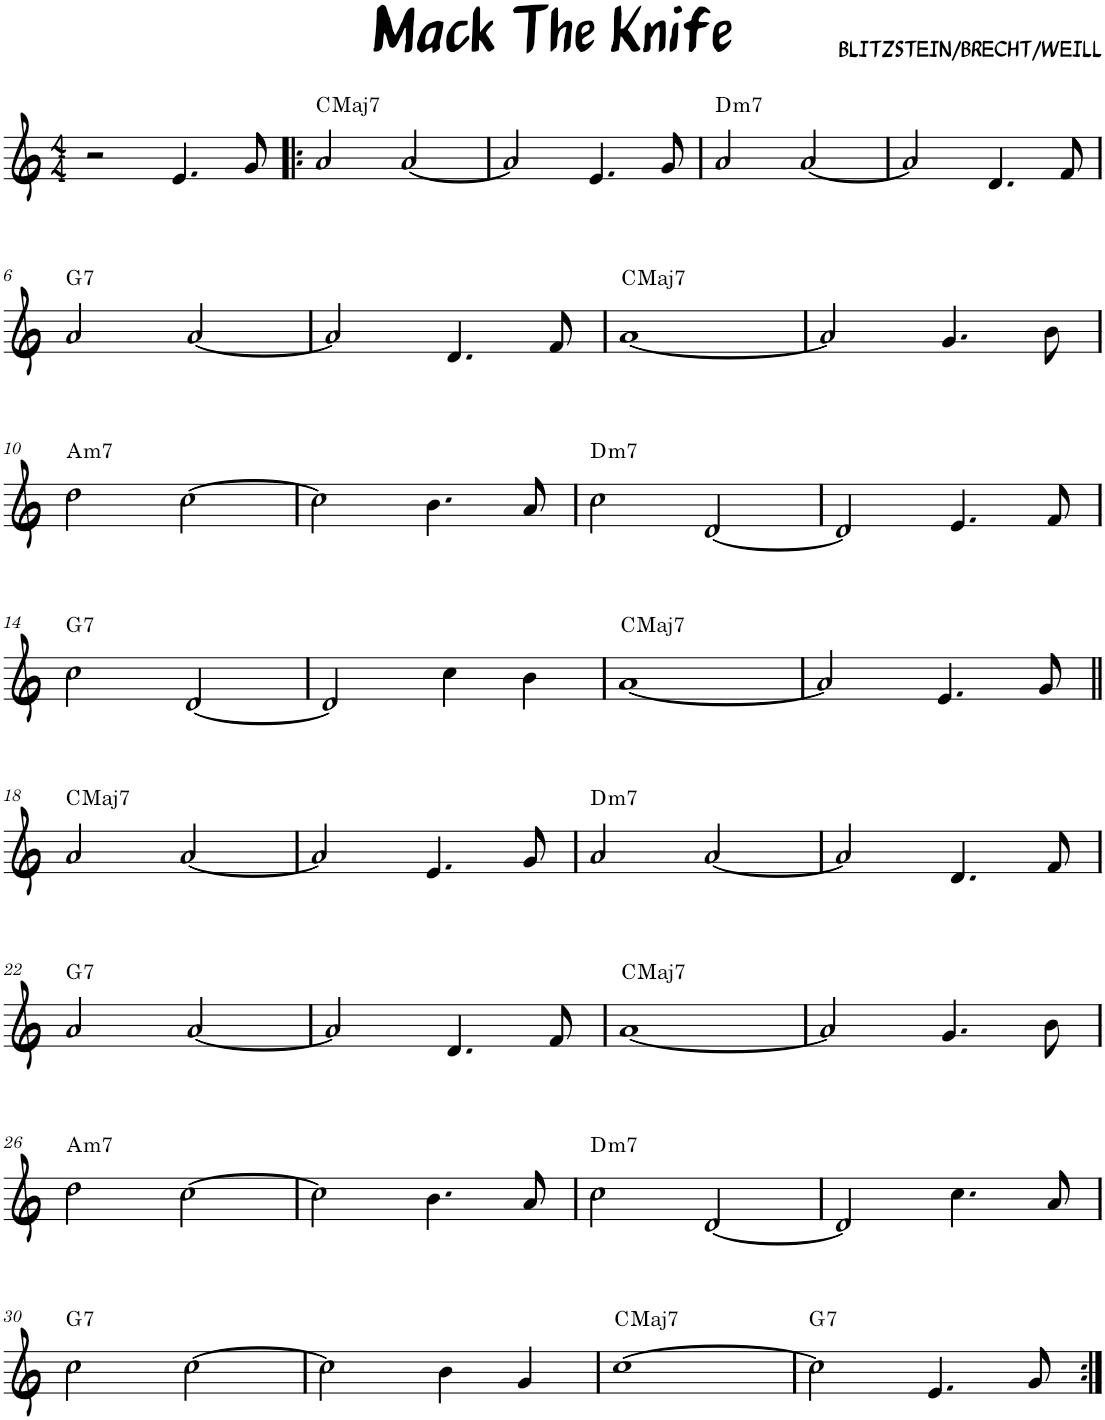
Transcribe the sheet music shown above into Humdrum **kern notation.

**kern	**harte
*part1	*part1
*staff1	*
*I"Soprano Guitar	*
*I'S. Guit.	*
*clefG2	*
*k[]	*
*M4/4	*
=1	=1
2r	.
!	!LO:H:kt=N.C.
4.e/	N
8g/	.
=2!|:	=2!|:
!	!LO:H:kt=Maj7
2a/	C:maj7
!	!LO:H:kt=N.C.
[2a/	N
=3	=3
2a/]	.
!	!LO:H:kt=N.C.
4.e/	N
8g/	.
=4	=4
!	!LO:H:kt=m7
2a/	D:min7
[2a/	.
=5	=5
2a/]	.
!	!LO:H:kt=N.C.
4.d/	N
8f/	.
!!LO:LB:g=z
=6	=6
!	!LO:H:kt=7
2a/	G:7
!	!LO:H:kt=N.C.
[2a/	N
=7	=7
2a/]	.
!	!LO:H:kt=N.C.
4.d/	N
8f/	.
=8	=8
!	!LO:H:n=1:kt=Maj7
!	!LO:H:n=2:kt=N.C.
[1a	C:maj7 N
=9	=9
2a/]	.
!	!LO:H:kt=N.C.
4.g/	N
8b\	.
!!LO:LB:g=z
=10	=10
!	!LO:H:kt=m7
2dd\	A:min7
!	!LO:H:kt=N.C.
[2cc\	N
=11	=11
2cc\]	.
!	!LO:H:kt=N.C.
4.b\	N
8a/	.
=12	=12
!	!LO:H:kt=m7
2cc\	D:min7
!	!LO:H:kt=N.C.
[2d/	N
=13	=13
2d/]	.
!	!LO:H:kt=N.C.
4.e/	N
8f/	.
!!LO:LB:g=z
=14	=14
!	!LO:H:kt=7
2cc\	G:7
!	!LO:H:kt=N.C.
[2d/	N
=15	=15
2d/]	.
4cc\	.
4b\	.
=16	=16
!	!LO:H:n=1:kt=Maj7
!	!LO:H:n=2:kt=N.C.
[1a	C:maj7 N
=17	=17
2a/]	.
!	!LO:H:kt=N.C.
4.e/	N
8g/	.
!!LO:LB:g=z
=18||	=18||
!	!LO:H:kt=Maj7
2a/	C:maj7
!	!LO:H:kt=N.C.
[2a/	N
=19	=19
2a/]	.
!	!LO:H:kt=N.C.
4.e/	N
8g/	.
=20	=20
!	!LO:H:kt=m7
2a/	D:min7
!	!LO:H:kt=N.C.
[2a/	N
=21	=21
2a/]	.
!	!LO:H:kt=N.C.
4.d/	N
8f/	.
!!LO:LB:g=z
=22	=22
!	!LO:H:kt=7
2a/	G:7
!	!LO:H:kt=N.C.
[2a/	N
=23	=23
2a/]	.
!	!LO:H:kt=N.C.
4.d/	N
8f/	.
=24	=24
!	!LO:H:n=1:kt=Maj7
!	!LO:H:n=2:kt=N.C.
[1a	C:maj7 N
=25	=25
2a/]	.
!	!LO:H:kt=N.C.
4.g/	N
8b\	.
!!LO:LB:g=z
=26	=26
!	!LO:H:kt=m7
2dd\	A:min7
!	!LO:H:kt=N.C.
[2cc\	N
=27	=27
2cc\]	.
!	!LO:H:kt=N.C.
4.b\	N
8a/	.
=28	=28
!	!LO:H:kt=m7
2cc\	D:min7
!	!LO:H:kt=N.C.
[2d/	N
=29	=29
2d/]	.
!	!LO:H:kt=N.C.
4.cc\	N
8a/	.
!!LO:LB:g=z
=30	=30
!	!LO:H:kt=7
2cc\	G:7
!	!LO:H:kt=N.C.
[2cc\	N
=31	=31
2cc\]	.
!	!LO:H:kt=N.C.
4b\	N
4g/	.
=32	=32
!	!LO:H:kt=Maj7
[1cc	C:maj7
=33	=33
!	!LO:H:kt=7
2cc\]	G:7
!	!LO:H:kt=N.C.
4.e/	N
8g/	.
=:|!	=:|!
*-	*-
